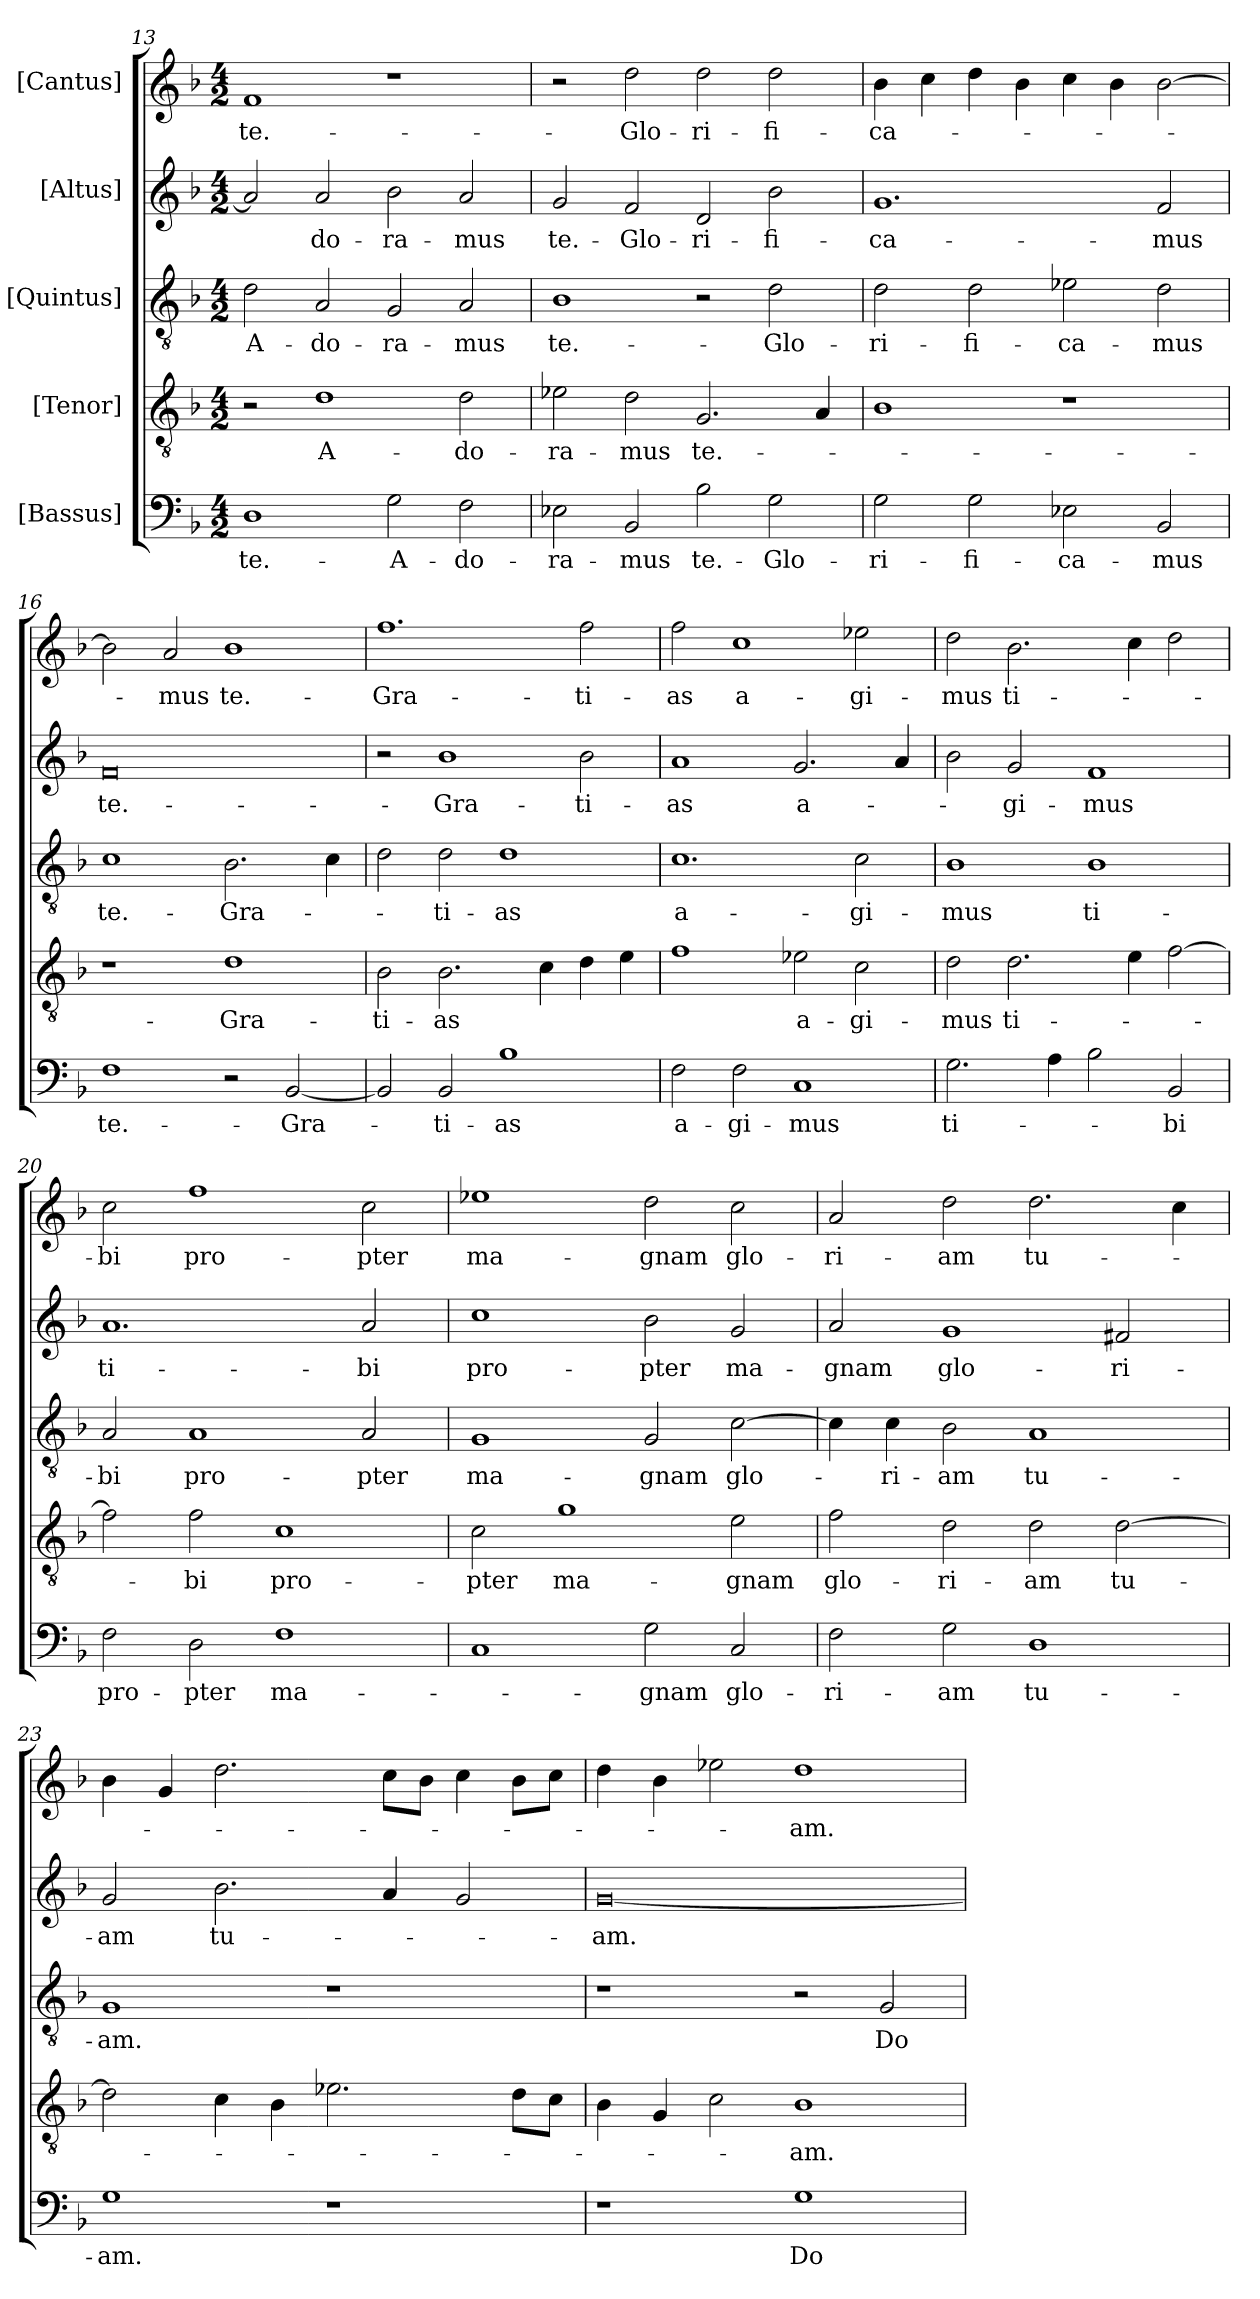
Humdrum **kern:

**kern	**text	**kern	**text	**kern	**text	**kern	**text	**kern	**text
*part5	*part5	*part4	*part4	*part3	*part3	*part2	*part2	*part1	*part1
*staff5	*staff5	*staff4	*staff4	*staff3	*staff3	*staff2	*staff2	*staff1	*staff1
*I"[Bassus]	*	*I"[Tenor]	*	*I"[Quintus]	*	*I"[Altus]	*	*I"[Cantus]	*
*clefF4	*	*clefGv2	*	*clefGv2	*	*clefG2	*	*clefG2	*
*k[b-]	*	*k[b-]	*	*k[b-]	*	*k[b-]	*	*k[b-]	*
*M4/2	*	*M4/2	*	*M4/2	*	*M4/2	*	*M4/2	*
=13	=13	=13	=13	=13	=13	=13	=13	=13	=13
1D\	te.-	2r	.	2d\	A-	2a/]	.	1f/	te.-
.	.	1d\	A-	2A/	-do-	2a/	-do-	.	.
2G\	A-	.	.	2G/	-ra-	2b-\	-ra-	1r	.
2F\	-do-	2d\	-do-	2A/	-mus	2a/	-mus	.	.
=14	=14	=14	=14	=14	=14	=14	=14	=14	=14
2E-X\	-ra-	2e-X\	-ra-	1B-\	te.-	2g/	te.-	2r	.
2BB-/	-mus	2d\	-mus	.	.	2f/	Glo-	2dd\	Glo-
2B-\	te.-	2.G/	te.-	2r	.	2d/	-ri-	2dd\	-ri-
2G\	Glo-	.	.	2d\	Glo-	2b-\	-fi-	2dd\	-fi-
.	.	4A/	.	.	.	.	.	.	.
=15	=15	=15	=15	=15	=15	=15	=15	=15	=15
2G\	-ri-	1B-\	.	2d\	-ri-	1.g/	-ca-	4b-\	-ca-
.	.	.	.	.	.	.	.	4cc\	.
2G\	-fi-	.	.	2d\	-fi-	.	.	4dd\	.
.	.	.	.	.	.	.	.	4b-\	.
2E-X\	-ca-	1r	.	2e-X\	-ca-	.	.	4cc\	.
.	.	.	.	.	.	.	.	4b-\	.
2BB-/	-mus	.	.	2d\	-mus	2f/	-mus	[2b-\	.
=16	=16	=16	=16	=16	=16	=16	=16	=16	=16
1F\	te.-	1r	.	1c\	te.-	0f/	te.-	2b-\]	.
.	.	.	.	.	.	.	.	2a/	-mus
2r	.	1d\	Gra-	2.B-\	Gra-	.	.	1b-\	te.-
[2BB-/	Gra-	.	.	.	.	.	.	.	.
.	.	.	.	4c\	.	.	.	.	.
=17	=17	=17	=17	=17	=17	=17	=17	=17	=17
2BB-/]	.	2B-\	-ti-	2d\	.	2r	.	1.ff\	Gra-
2BB-/	-ti-	2.B-\	-as	2d\	-ti-	1b-\	Gra-	.	.
1B-\	-as	.	.	1d\	-as	.	.	.	.
.	.	4c\	.	.	.	.	.	.	.
.	.	4d\	.	.	.	2b-\	-ti-	2ff\	-ti-
.	.	4e\	.	.	.	.	.	.	.
=18	=18	=18	=18	=18	=18	=18	=18	=18	=18
2F\	a-	1f\	.	1.c\	a-	1a/	-as	2ff\	-as
2F\	-gi-	.	.	.	.	.	.	1cc\	a-
1C/	-mus	2e-X\	a-	.	.	2.g/	a-	.	.
.	.	2c\	-gi-	2c\	-gi-	.	.	2ee-X\	-gi-
.	.	.	.	.	.	4a/	.	.	.
=19	=19	=19	=19	=19	=19	=19	=19	=19	=19
2.G\	ti-	2d\	-mus	1B-\	-mus	2b-\	.	2dd\	-mus
.	.	2.d\	ti-	.	.	2g/	-gi-	2.b-\	ti-
4A\	.	.	.	.	.	.	.	.	.
2B-\	.	.	.	1B-\	ti-	1f/	-mus	.	.
.	.	4e\	.	.	.	.	.	4cc\	.
2BB-/	-bi	[2f\	.	.	.	.	.	2dd\	.
=20	=20	=20	=20	=20	=20	=20	=20	=20	=20
2F\	pro-	2f\]	.	2A/	-bi	1.a/	ti-	2cc\	-bi
2D\	-pter	2f\	-bi	1A/	pro-	.	.	1ff\	pro-
1F\	ma-	1c\	pro-	.	.	.	.	.	.
.	.	.	.	2A/	-pter	2a/	-bi	2cc\	-pter
=21	=21	=21	=21	=21	=21	=21	=21	=21	=21
1C/	.	2c\	-pter	1G/	ma-	1cc\	pro-	1ee-X\	ma-
.	.	1g\	ma-	.	.	.	.	.	.
2G\	-gnam	.	.	2G/	-gnam	2b-\	-pter	2dd\	-gnam
2C/	glo-	2e\	-gnam	[2c\	glo-	2g/	ma-	2cc\	glo-
=22	=22	=22	=22	=22	=22	=22	=22	=22	=22
2F\	-ri-	2f\	glo-	4c\]	.	2a/	-gnam	2a/	-ri-
.	.	.	.	4c\	-ri-	.	.	.	.
2G\	-am	2d\	-ri-	2B-\	-am	1g/	glo-	2dd\	-am
1D\	tu-	2d\	-am	1A/	tu-	.	.	2.dd\	tu-
.	.	[2d\	tu-	.	.	2f#X/	-ri-	.	.
.	.	.	.	.	.	.	.	4cc\	.
=23	=23	=23	=23	=23	=23	=23	=23	=23	=23
1G\	-am.	2d\]	.	1G/	-am.	2g/	-am	4b-\	.
.	.	.	.	.	.	.	.	4g/	.
.	.	4c\	.	.	.	2.b-\	tu-	2.dd\	.
.	.	4B-\	.	.	.	.	.	.	.
1r	.	2.e-X\	.	1r	.	.	.	.	.
.	.	.	.	.	.	4a/	.	8cc\L	.
.	.	.	.	.	.	.	.	8b-\J	.
.	.	.	.	.	.	2g/	.	4cc\	.
.	.	8d\L	.	.	.	.	.	8b-\L	.
.	.	8c\J	.	.	.	.	.	8cc\J	.
=24	=24	=24	=24	=24	=24	=24	=24	=24	=24
1r	.	4B-\	.	1r	.	[0g/	-am.	4dd\	.
.	.	4G/	.	.	.	.	.	4b-\	.
.	.	2c\	.	.	.	.	.	2ee-X\	.
1G\	Do-	1B-\	-am.	2r	.	.	.	1dd\	-am.
.	.	.	.	2G/	Do-	.	.	.	.
=	=	=	=	=	=	=	=	=	=
*-	*-	*-	*-	*-	*-	*-	*-	*-	*-
